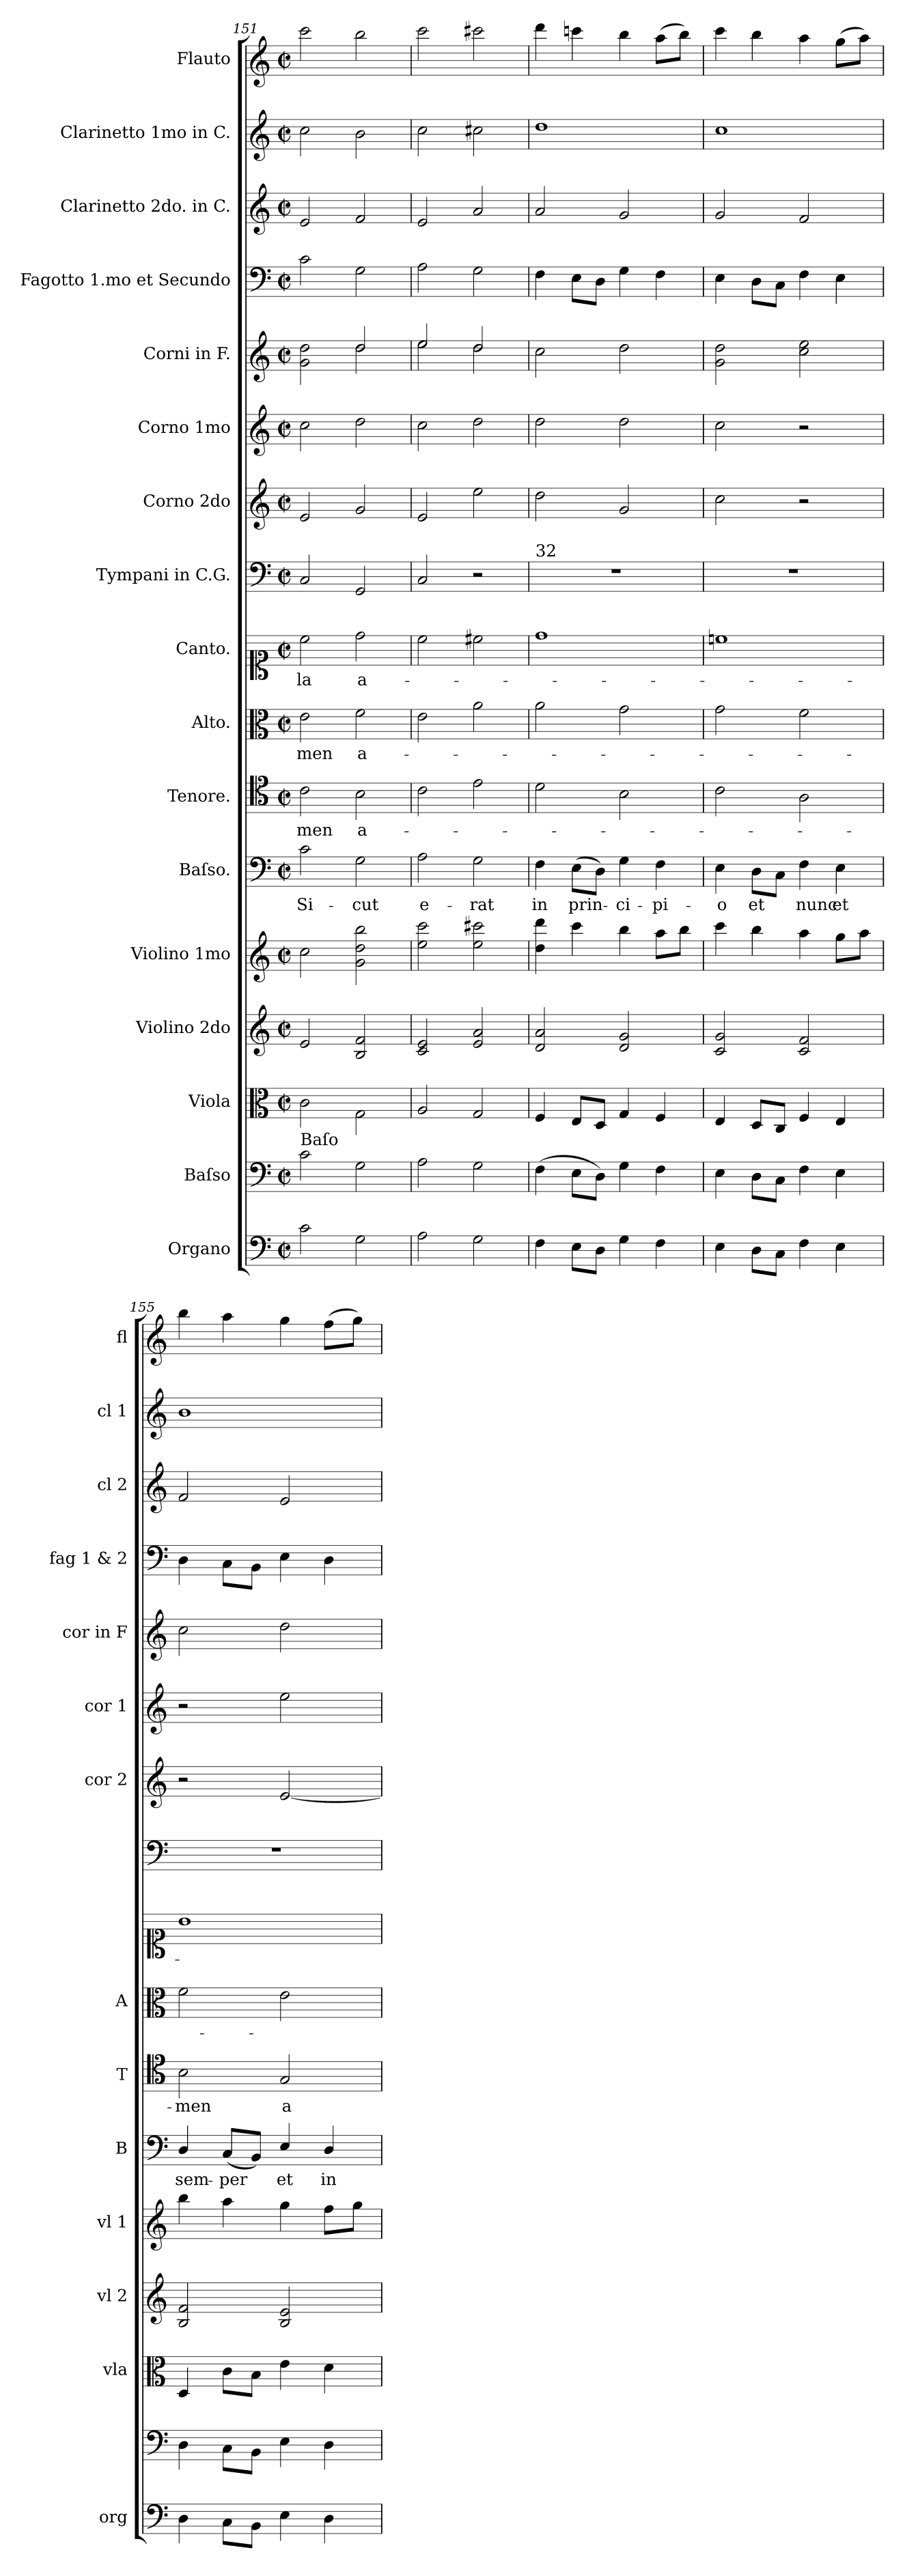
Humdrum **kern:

**kern	**kern	**kern	**kern	**kern	**kern	**text	**kern	**text	**kern	**text	**kern	**text	**kern	**kern	**kern	**kern	**kern	**kern	**kern	**kern
*part17	*part16	*part15	*part14	*part13	*part12	*part12	*part11	*part11	*part10	*part10	*part9	*part9	*part8	*part7	*part6	*part5	*part4	*part3	*part2	*part1
*staff17	*staff16	*staff15	*staff14	*staff13	*staff12	*staff12	*staff11	*staff11	*staff10	*staff10	*staff9	*staff9	*staff8	*staff7	*staff6	*staff5	*staff4	*staff3	*staff2	*staff1
*I"Organo	*I"Baſso	*I"Viola	*I"Violino 2do	*I"Violino 1mo	*I"Baſso.	*	*I"Tenore.	*	*I"Alto.	*	*I"Canto.	*	*I"Tympani in C.G.	*I"Corno 2do	*I"Corno 1mo	*I"Corni in F.	*I"Fagotto 1.mo et Secundo	*I"Clarinetto 2do. in C.	*I"Clarinetto 1mo in C.	*I"Flauto
*I'org	*	*I'vla	*I'vl 2	*I'vl 1	*I'B	*	*I'T	*	*I'A	*	*	*	*	*I'cor 2	*I'cor 1	*I'cor in F	*I'fag 1 & 2	*I'cl 2	*I'cl 1	*I'fl
*clefF4	*clefF4	*clefC3	*clefG2	*clefG2	*clefF4	*	*clefC4	*	*clefC3	*	*clefC1	*	*clefF4	*clefG2	*clefG2	*clefG2	*clefF4	*clefG2	*clefG2	*clefG2
*	*	*	*	*	*	*	*	*	*	*	*	*	*	*	*	*ITrd4c7	*	*	*	*
*k[]	*k[]	*k[]	*k[]	*k[]	*k[]	*	*k[]	*	*k[]	*	*k[]	*	*k[]	*k[]	*k[]	*k[b-]	*k[]	*k[]	*k[]	*k[]
*C:	*C:	*C:	*C:	*C:	*C:	*	*C:	*	*C:	*	*C:	*	*C:	*C:	*C:	*	*C:	*C:	*C:	*C:
*M2/2	*M2/2	*M2/2	*M2/2	*M2/2	*M2/2	*	*M2/2	*	*M2/2	*	*M2/2	*	*M2/2	*M2/2	*M2/2	*M2/2	*M2/2	*M2/2	*M2/2	*M2/2
*met(c|)	*met(c|)	*met(c|)	*met(c|)	*met(c|)	*met(c|)	*	*met(c|)	*	*met(c|)	*	*met(c|)	*	*met(c|)	*met(c|)	*met(c|)	*met(c|)	*met(c|)	*met(c|)	*met(c|)	*met(c|)
=151	=151	=151	=151	=151	=151	=151	=151	=151	=151	=151	=151	=151	=151	=151	=151	=151	=151	=151	=151	=151
*	*	*	*	*	*	*	*	*	*	*	*	*	*	*	*	*^	*	*	*	*
!	!LO:TX:a:t=Baſo	!	!	!	!	!	!	!	!	!	!	!	!	!	!	!	!	!	!	!	!
2c\	2c\	2c\	2e/	2cc\	2c\	Si-	2c\	-men	2e\	-men	2cc\	-la	2C/	2e/	2cc\	2c\ 2g\	2ryy	2c\	2e/	2cc\	2ccc\
2G\	2G\	2G\	2B/ 2f/	2g\ 2dd\ 2bb\	2G\	-cut	2B\	a-	2f\	a-	2dd\	a-	2GG/	2g/	2dd\	2g/	2g\	2G\	2f/	2b\	2bb\
=152	=152	=152	=152	=152	=152	=152	=152	=152	=152	=152	=152	=152	=152	=152	=152	=152	=152	=152	=152	=152	=152
2A\	2A\	2A/	2c/ 2e/	2ee\ 2ccc\	2A\	e-	2c\	.	2e\	.	2cc\	.	2C/	2e/	2cc\	2a/	2a\	2A\	2e/	2cc\	2ccc\
2G\	2G\	2G/	2e/ 2a/	2ee\ 2ccc#X\	2G\	-rat	2e\	.	2a\	.	2cc#X\	.	2r	2ee\	2dd\	2g/	2g\	2G\	2a/	2cc#X\	2ccc#X\
=153	=153	=153	=153	=153	=153	=153	=153	=153	=153	=153	=153	=153	=153	=153	=153	=153	=153	=153	=153	=153	=153
!	!	!	!	!	!	!	!	!	!	!	!	!	!LO:TX:a:t=32	!	!	!	!	!	!	!	!
*	*	*	*	*	*	*	*	*	*	*	*	*	*	*	*	*v	*v	*	*	*	*
4F\	(4F\	4F/	2d/ 2a/	4dd\ 4ddd\	4F\	in	2d\	.	2a\	.	1dd\	.	1r	2dd\	2dd\	2f\	4F\	2a/	1dd\	4ddd\
8E\L	8E\L	8E/L	.	4ccc\	(8E\L	prin-	.	.	.	.	.	.	.	.	.	.	8E\L	.	.	4cccn\
8D\J	8D\J)	8D/J	.	.	8D\J)	.	.	.	.	.	.	.	.	.	.	.	8D\J	.	.	.
4G\	4G\	4G/	2d/ 2g/	4bb\	4G\	-ci-	2B\	.	2g\	.	.	.	.	2g/	2dd\	2g\	4G\	2g/	.	4bb\
4F\	4F\	4F/	.	8aa\L	4F\	-pi-	.	.	.	.	.	.	.	.	.	.	4F\	.	.	(8aa\L
.	.	.	.	8bb\J	.	.	.	.	.	.	.	.	.	.	.	.	.	.	.	8bb\J)
=154	=154	=154	=154	=154	=154	=154	=154	=154	=154	=154	=154	=154	=154	=154	=154	=154	=154	=154	=154	=154
4E\	4E\	4E/	2c/ 2g/	4ccc\	4E\	-o	2c\	.	2g\	.	1ccn\	.	1r	2cc\	2cc\	2c\ 2g\	4E\	2g/	1cc\	4ccc\
8D\L	8D\L	8D/L	.	4bb\	8D\L	et	.	.	.	.	.	.	.	.	.	.	8D\L	.	.	4bb\
8C\J	8C\J	8C/J	.	.	8C\J	.	.	.	.	.	.	.	.	.	.	.	8C\J	.	.	.
4F\	4F\	4F/	2c/ 2f/	4aa\	4F\	nunc	2A\	.	2f\	.	.	.	.	2r	2r	2f\ 2a\	4F\	2f/	.	4aa\
4E\	4E\	4E/	.	8gg\L	4E\	et	.	.	.	.	.	.	.	.	.	.	4E\	.	.	(8gg\L
.	.	.	.	8aa\J	.	.	.	.	.	.	.	.	.	.	.	.	.	.	.	8aa\J)
=155	=155	=155	=155	=155	=155	=155	=155	=155	=155	=155	=155	=155	=155	=155	=155	=155	=155	=155	=155	=155
4D\	4D\	4D/	2B/ 2f/	4bb\	4D/	sem-	2B\	-men	2f\	.	1b\	.	1r	2r	2r	2f\	4D\	2f/	1b\	4bb\
8C\L	8C\L	8c\L	.	4aa\	(8C/L	-per	.	.	.	.	.	.	.	.	.	.	8C\L	.	.	4aa\
8BB\J	8BB\J	8B\J	.	.	8BB/J)	.	.	.	.	.	.	.	.	.	.	.	8BB\J	.	.	.
4E\	4E\	4e\	2B/ 2e/	4gg\	4E/	et	2G/	a-	2e\	.	.	.	.	[2e/	2ee\	2g\	4E\	2e/	.	4gg\
4D\	4D\	4d\	.	8ff\L	4D/	in	.	.	.	.	.	.	.	.	.	.	4D\	.	.	(8ff\L
.	.	.	.	8gg\J	.	.	.	.	.	.	.	.	.	.	.	.	.	.	.	8gg\J)
=	=	=	=	=	=	=	=	=	=	=	=	=	=	=	=	=	=	=	=	=
*-	*-	*-	*-	*-	*-	*-	*-	*-	*-	*-	*-	*-	*-	*-	*-	*-	*-	*-	*-	*-
